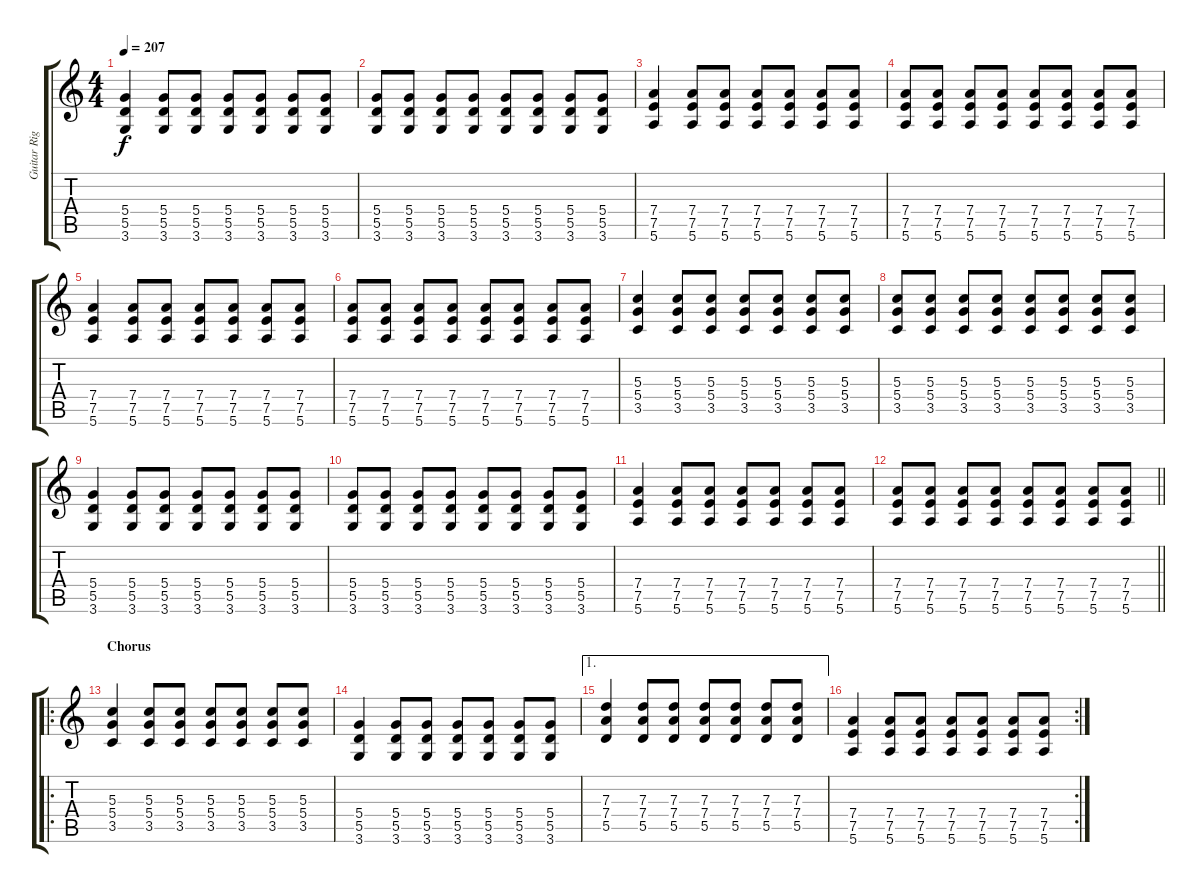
\track ("Guitar Right" "Guitar Rig") {instrument distortionguitar}
\staff {score tabs}
\tuning (E4 B3 G3 D3 A2 E2) {hide}
\ts (4 4)
\tempo 207
\clef g2
\ks c
(5.4 5.5 3.6).4{dy f} (5.4 5.5 3.6).8 (5.4 5.5 3.6).8 (5.4 5.5 3.6).8 (5.4 5.5 3.6).8 (5.4 5.5 3.6).8 (5.4 5.5 3.6).8 |
(5.4 5.5 3.6).8 (5.4 5.5 3.6).8 (5.4 5.5 3.6).8 (5.4 5.5 3.6).8 (5.4 5.5 3.6).8 (5.4 5.5 3.6).8 (5.4 5.5 3.6).8 (5.4 5.5 3.6).8 |
(7.4 7.5 5.6).4 (7.4 7.5 5.6).8 (7.4 7.5 5.6).8 (7.4 7.5 5.6).8 (7.4 7.5 5.6).8 (7.4 7.5 5.6).8 (7.4 7.5 5.6).8 |
(7.4 7.5 5.6).8 (7.4 7.5 5.6).8 (7.4 7.5 5.6).8 (7.4 7.5 5.6).8 (7.4 7.5 5.6).8 (7.4 7.5 5.6).8 (7.4 7.5 5.6).8 (7.4 7.5 5.6).8 |
(7.4 7.5 5.6).4 (7.4 7.5 5.6).8 (7.4 7.5 5.6).8 (7.4 7.5 5.6).8 (7.4 7.5 5.6).8 (7.4 7.5 5.6).8 (7.4 7.5 5.6).8 |
(7.4 7.5 5.6).8 (7.4 7.5 5.6).8 (7.4 7.5 5.6).8 (7.4 7.5 5.6).8 (7.4 7.5 5.6).8 (7.4 7.5 5.6).8 (7.4 7.5 5.6).8 (7.4 7.5 5.6).8 |
(5.3 5.4 3.5).4 (5.3 5.4 3.5).8 (5.3 5.4 3.5).8 (5.3 5.4 3.5).8 (5.3 5.4 3.5).8 (5.3 5.4 3.5).8 (5.3 5.4 3.5).8 |
(5.3 5.4 3.5).8 (5.3 5.4 3.5).8 (5.3 5.4 3.5).8 (5.3 5.4 3.5).8 (5.3 5.4 3.5).8 (5.3 5.4 3.5).8 (5.3 5.4 3.5).8 (5.3 5.4 3.5).8 |
(5.4 5.5 3.6).4 (5.4 5.5 3.6).8 (5.4 5.5 3.6).8 (5.4 5.5 3.6).8 (5.4 5.5 3.6).8 (5.4 5.5 3.6).8 (5.4 5.5 3.6).8 |
(5.4 5.5 3.6).8 (5.4 5.5 3.6).8 (5.4 5.5 3.6).8 (5.4 5.5 3.6).8 (5.4 5.5 3.6).8 (5.4 5.5 3.6).8 (5.4 5.5 3.6).8 (5.4 5.5 3.6).8 |
(7.4 7.5 5.6).4 (7.4 7.5 5.6).8 (7.4 7.5 5.6).8 (7.4 7.5 5.6).8 (7.4 7.5 5.6).8 (7.4 7.5 5.6).8 (7.4 7.5 5.6).8 |
\barLineRight lightlight
(7.4 7.5 5.6).8 (7.4 7.5 5.6).8 (7.4 7.5 5.6).8 (7.4 7.5 5.6).8 (7.4 7.5 5.6).8 (7.4 7.5 5.6).8 (7.4 7.5 5.6).8 (7.4 7.5 5.6).8 |
\ro
\section ("" "Chorus")
(5.3 5.4 3.5).4 (5.3 5.4 3.5).8 (5.3 5.4 3.5).8 (5.3 5.4 3.5).8 (5.3 5.4 3.5).8 (5.3 5.4 3.5).8 (5.3 5.4 3.5).8 |
(5.4 5.5 3.6).4 (5.4 5.5 3.6).8 (5.4 5.5 3.6).8 (5.4 5.5 3.6).8 (5.4 5.5 3.6).8 (5.4 5.5 3.6).8 (5.4 5.5 3.6).8 |
\ae 1
(7.3 7.4 5.5).4 (7.3 7.4 5.5).8 (7.3 7.4 5.5).8 (7.3 7.4 5.5).8 (7.3 7.4 5.5).8 (7.3 7.4 5.5).8 (7.3 7.4 5.5).8 |
\rc 2
(7.4 7.5 5.6).4 (7.4 7.5 5.6).8 (7.4 7.5 5.6).8 (7.4 7.5 5.6).8 (7.4 7.5 5.6).8 (7.4 7.5 5.6).8 (7.4 7.5 5.6).8
